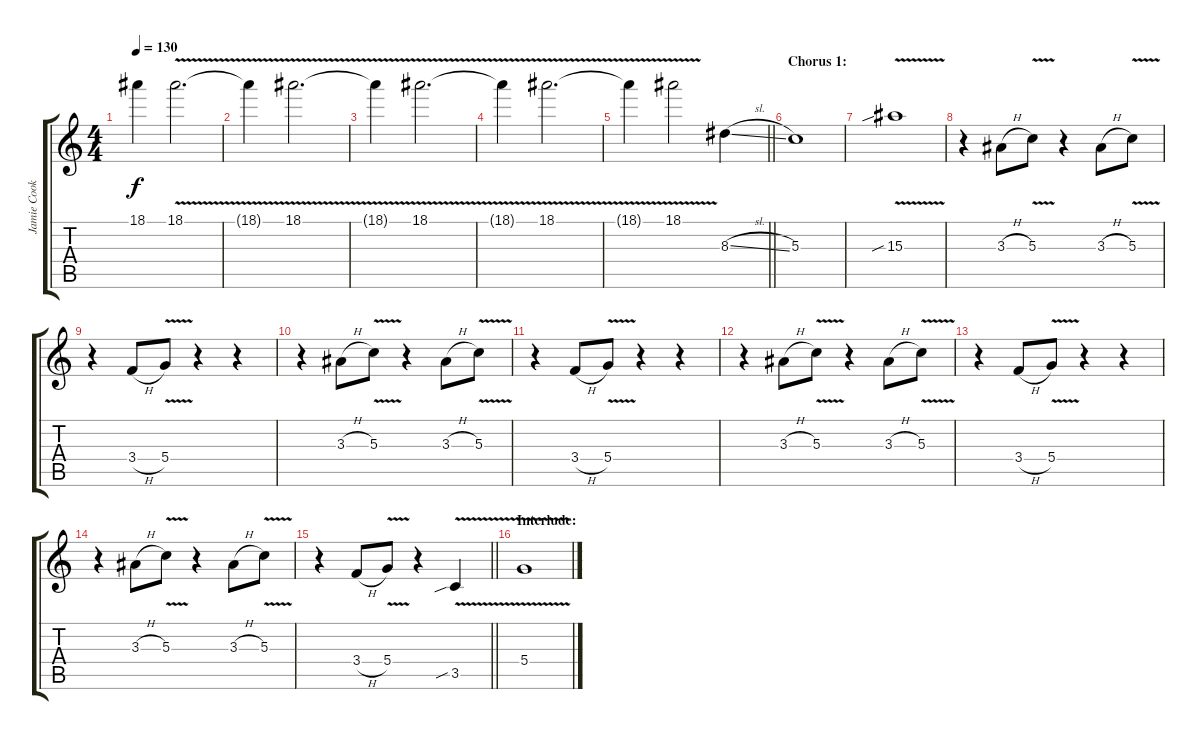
\track ("Jamie Cook (Lead Guitar)" "Jamie Cook") {instrument electricguitarclean}
\staff {score tabs}
\tuning (E4 B3 G3 D3 A2 E2) {hide}
\ts (4 4)
\tempo 130
\clef g2
\ks c
18.1{t}.4{dy f} 18.1{v}.2{d} |
18.1{t}.4 18.1{v}.2{d} |
18.1{t}.4 18.1{v}.2{d} |
18.1{t}.4 18.1{v}.2{d} |
\barLineRight lightlight
18.1{t}.4 18.1{v}.2 8.3{sl}.4{volume 16 instrument distortionguitar} |
\section ("" "Chorus 1:")
5.3.1 |
15.3{v sib}.1 |
r.4 3.3{h}.8 5.3{v}.8 r.4 3.3{h}.8 5.3{v}.8 |
r.4 3.4{h}.8 5.4{v}.8 r.4 r.4 |
r.4 3.3{h}.8 5.3{v}.8 r.4 3.3{h}.8 5.3{v}.8 |
r.4 3.4{h}.8 5.4{v}.8 r.4 r.4 |
r.4 3.3{h}.8 5.3{v}.8 r.4 3.3{h}.8 5.3{v}.8 |
r.4 3.4{h}.8 5.4{v}.8 r.4 r.4 |
r.4 3.3{h}.8 5.3{v}.8 r.4 3.3{h}.8 5.3{v}.8 |
\barLineRight lightlight
r.4 3.4{h}.8 5.4{v}.8 r.4 3.5{v sib}.4 |
\section ("" "Interlude:")
5.4{v}.1
